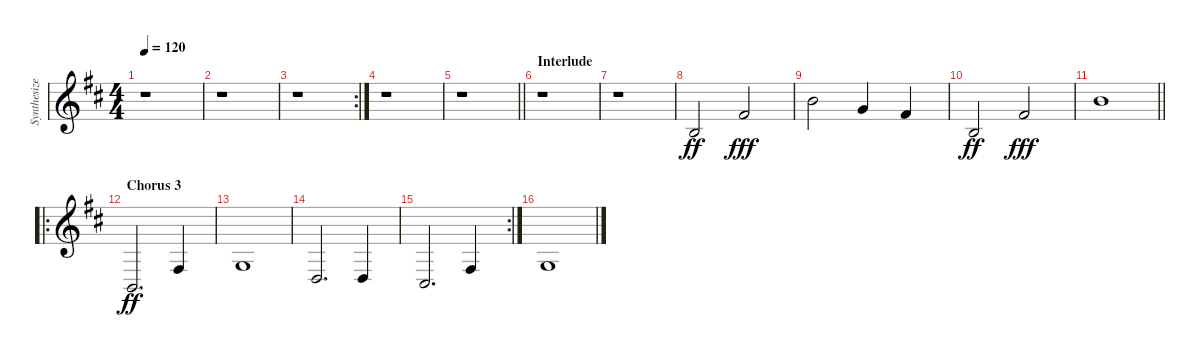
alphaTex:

\track ("Synthesizer" "Synthesize") {instrument stringensemble1}
\staff {score}
\tuning (E4 B3 G3 D3 A2 E2) {hide}
\ts (4 4)
\tempo 120
\clef g2
\ks bminor
r.1{dy ff} |
r.1 |
\rc 2
r.1 |
r.1 |
\barLineRight lightlight
r.1 |
\section ("" "Interlude")
r.1 |
r.1 |
4.3.2 2.1.2{dy fff} |
7.1.2 3.1.4 2.1.4 |
4.3.2{dy ff} 2.1.2{dy fff} |
\barLineRight lightlight
7.1.1 |
\ro
\section ("" "Chorus 3")
2.5.2{d dy ff} 4.4.4 |
5.4.1 |
5.5.2{d} 5.5.4 |
\rc 2
4.5.2{d} 4.4.4 |
5.4.1
